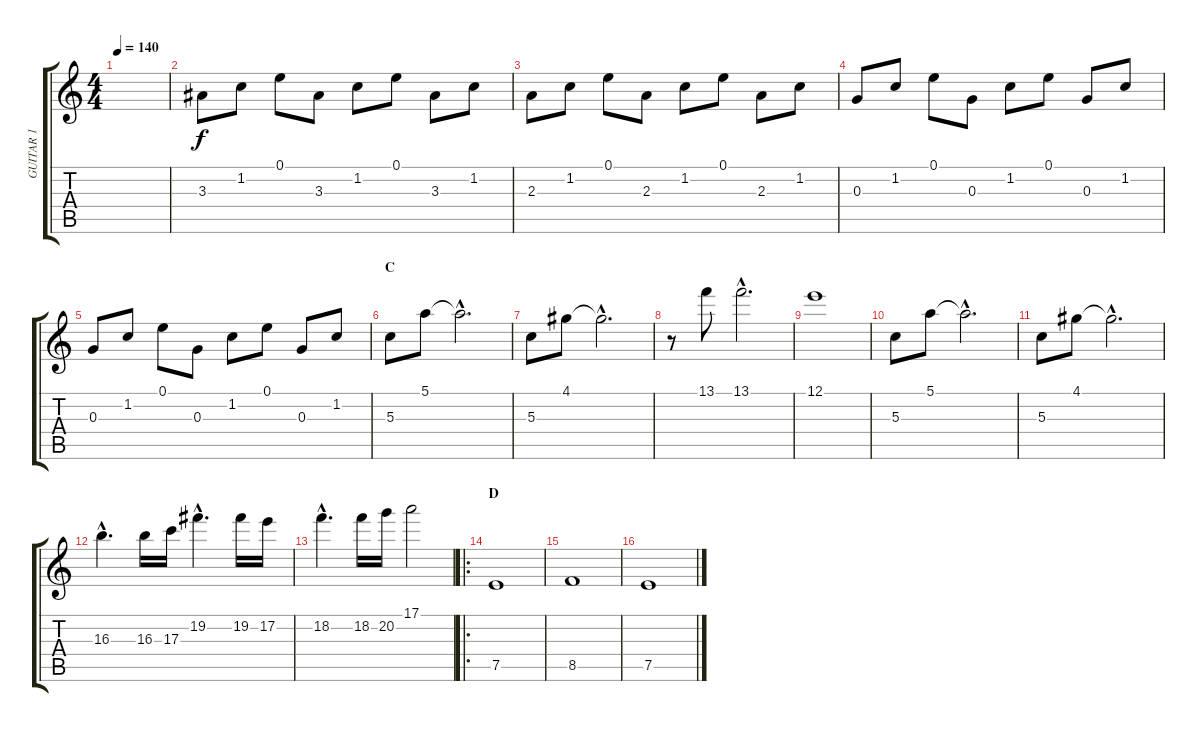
\track ("GUITAR 1" "GUITAR 1") {instrument electricguitarclean}
\staff {score tabs}
\tuning (E4 B3 G3 D3 A2 E2) {hide}
\ts (4 4)
\tempo 140
\clef g2
\ks c
|
3.3.8{balance 13} 1.2.8 0.1.8 3.3.8 1.2.8 0.1.8 3.3.8 1.2.8 |
2.3.8 1.2.8 0.1.8 2.3.8 1.2.8 0.1.8 2.3.8 1.2.8 |
0.3.8 1.2.8 0.1.8 0.3.8 1.2.8 0.1.8 0.3.8 1.2.8 |
0.3.8 1.2.8 0.1.8 0.3.8 1.2.8 0.1.8 0.3.8 1.2.8 |
\section ("" "C")
5.3.8{volume 10 balance 13 instrument distortionguitar} 5.1.8 5.1{hac t}.2{d} |
5.3.8 4.1.8 4.1{hac t}.2{d} |
r.8 13.1.8 13.1{hac}.2{d} |
12.1.1 |
5.3.8 5.1.8 5.1{hac t}.2{d} |
5.3.8 4.1.8 4.1{hac t}.2{d} |
16.3{hac}.4{d} 16.3.16 17.3.16 19.2{hac}.4{d} 19.2.16 17.2.16 |
18.2{hac}.4{d} 18.2.16 20.2.16 17.1.2 |
\ro
\section ("" "D")
7.5.1{volume 12 balance 13 instrument distortionguitar} |
8.5.1 |
7.5.1
